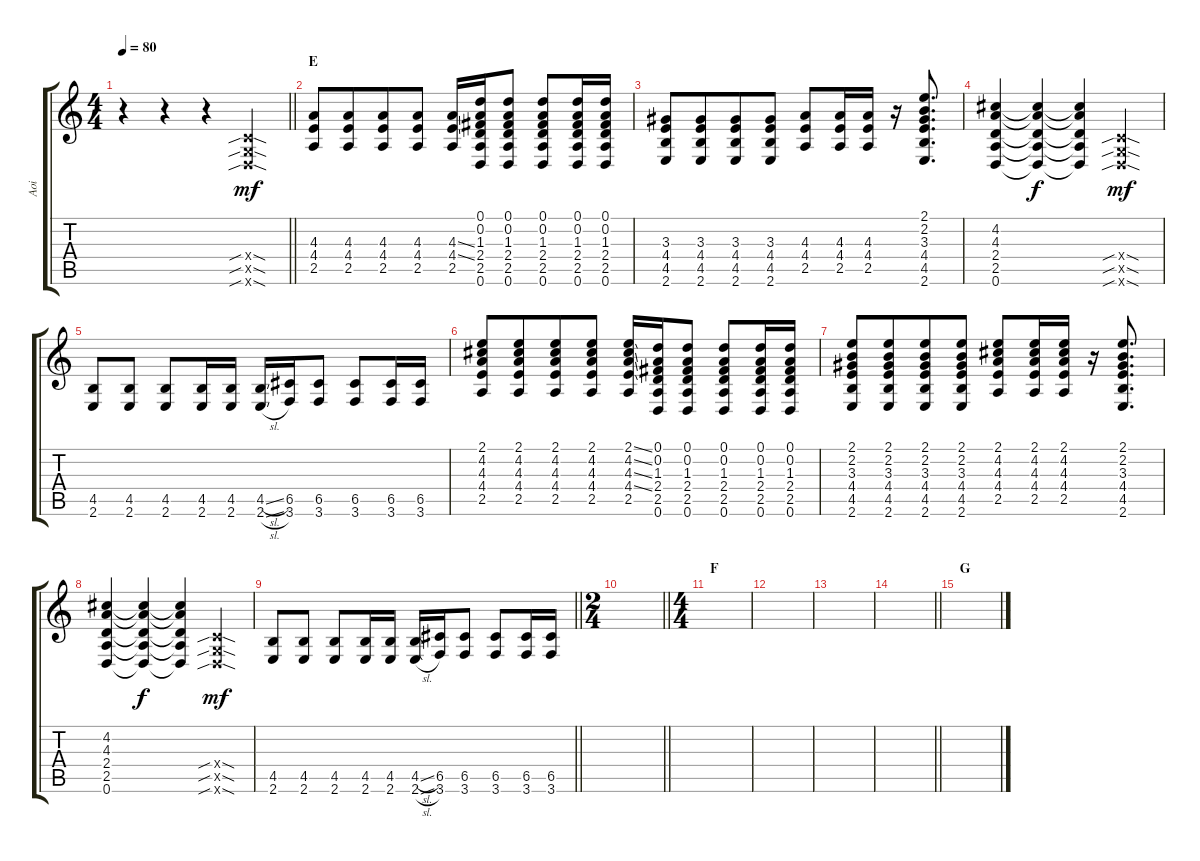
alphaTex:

\track ("Aoi" "Aoi") {instrument overdrivenguitar}
\staff {score tabs}
\tuning (D4 A3 F3 C3 G2 D2) {hide}
\ts (4 4)
\tempo 80
\clef g2
\barLineRight lightlight
\ks c
r.4{dy mf} r.4 r.4 (0.4{sib sod x} 0.5{sib sod x} 0.6{sib sod x}).4 |
\section ("" "E")
(4.3 4.4 2.5).8 (4.3 4.4 2.5).8{beam merge} (4.3 4.4 2.5).8 (4.3 4.4 2.5).8 (4.3{ss} 4.4{ss} 2.5).16 (0.1 0.2 1.3 2.4 2.5 0.6).16 (0.1 0.2 1.3 2.4 2.5 0.6).8 (0.1 0.2 1.3 2.4 2.5 0.6).8 (0.1 0.2 1.3 2.4 2.5 0.6).16 (0.1 0.2 1.3 2.4 2.5 0.6).16 |
(3.3 4.4 4.5 2.6).8 (3.3 4.4 4.5 2.6).8{beam merge} (3.3 4.4 4.5 2.6).8 (3.3 4.4 4.5 2.6).8 (4.3 4.4 2.5).8 (4.3 4.4 2.5).16 (4.3 4.4 2.5).16 r.16 (2.1 2.2 3.3 4.4 4.5 2.6).8{d} |
(4.2 4.3 2.4 2.5 0.6).4 (4.2{t} 4.3{t} 2.4{t} 2.5{t} 0.6{t}).4{dy f} (4.2{t} 4.3{t} 2.4{t} 2.5{t} 0.6{t}).4 (0.4{sib sod x} 0.5{sib sod x} 0.6{sib sod x}).4{dy mf} |
(4.5 2.6).8 (4.5 2.6).8 (4.5 2.6).8 (4.5 2.6).16 (4.5 2.6).16 (4.5{sl} 2.6{sl}).16 (6.5 3.6).16 (6.5 3.6).8 (6.5 3.6).8 (6.5 3.6).16 (6.5 3.6).16 |
(2.1 4.2 4.3 4.4 2.5).8 (2.1 4.2 4.3 4.4 2.5).8{beam merge} (2.1 4.2 4.3 4.4 2.5).8 (2.1 4.2 4.3 4.4 2.5).8 (2.1{ss} 4.2{ss} 4.3{ss} 4.4{ss} 2.5).16 (0.1 0.2 1.3 2.4 2.5 0.6).16 (0.1 0.2 1.3 2.4 2.5 0.6).8 (0.1 0.2 1.3 2.4 2.5 0.6).8 (0.1 0.2 1.3 2.4 2.5 0.6).16 (0.1 0.2 1.3 2.4 2.5 0.6).16 |
(2.1 2.2 3.3 4.4 4.5 2.6).8 (2.1 2.2 3.3 4.4 4.5 2.6).8{beam merge} (2.1 2.2 3.3 4.4 4.5 2.6).8 (2.1 2.2 3.3 4.4 4.5 2.6).8 (2.1 4.2 4.3 4.4 2.5).8 (2.1 4.2 4.3 4.4 2.5).16 (2.1 4.2 4.3 4.4 2.5).16 r.16 (2.1 2.2 3.3 4.4 4.5 2.6).8{d} |
(4.2 4.3 2.4 2.5 0.6).4 (4.2{t} 4.3{t} 2.4{t} 2.5{t} 0.6{t}).4{dy f} (4.2{t} 4.3{t} 2.4{t} 2.5{t} 0.6{t}).4 (0.4{sib sod x} 0.5{sib sod x} 0.6{sib sod x}).4{dy mf} |
\barLineRight lightlight
(4.5 2.6).8 (4.5 2.6).8 (4.5 2.6).8 (4.5 2.6).16 (4.5 2.6).16 (4.5{sl} 2.6{sl}).16 (6.5 3.6).16 (6.5 3.6).8 (6.5 3.6).8 (6.5 3.6).16 (6.5 3.6).16 |
\ts (2 4)
\section ("" "")
\barLineRight lightlight
|
\ts (4 4)
\section ("" "F")
|
|
|
\barLineRight lightlight
|
\section ("" "G")
